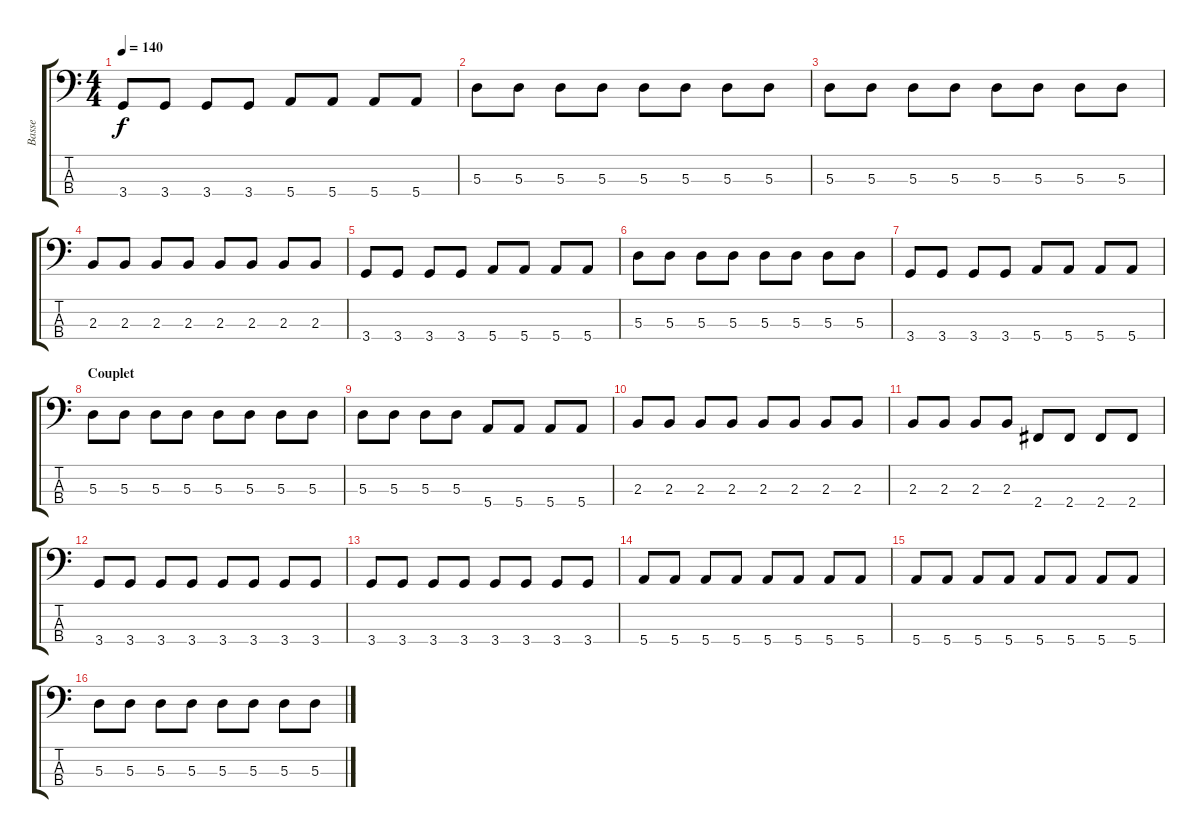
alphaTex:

\track ("Basse" "Basse") {instrument electricbassfinger}
\staff {score tabs}
\tuning (G2 D2 A1 E1) {hide}
\ts (4 4)
\tempo 140
\clef f4
\ks c
3.4.8{dy f} 3.4.8 3.4.8 3.4.8 5.4.8 5.4.8 5.4.8 5.4.8 |
5.3.8 5.3.8 5.3.8 5.3.8 5.3.8 5.3.8 5.3.8 5.3.8 |
5.3.8 5.3.8 5.3.8 5.3.8 5.3.8 5.3.8 5.3.8 5.3.8 |
2.3.8 2.3.8 2.3.8 2.3.8 2.3.8 2.3.8 2.3.8 2.3.8 |
3.4.8 3.4.8 3.4.8 3.4.8 5.4.8 5.4.8 5.4.8 5.4.8 |
5.3.8 5.3.8 5.3.8 5.3.8 5.3.8 5.3.8 5.3.8 5.3.8 |
3.4.8 3.4.8 3.4.8 3.4.8 5.4.8 5.4.8 5.4.8 5.4.8 |
\section ("" "Couplet")
5.3.8 5.3.8 5.3.8 5.3.8 5.3.8 5.3.8 5.3.8 5.3.8 |
5.3.8 5.3.8 5.3.8 5.3.8 5.4.8 5.4.8 5.4.8 5.4.8 |
2.3.8 2.3.8 2.3.8 2.3.8 2.3.8 2.3.8 2.3.8 2.3.8 |
2.3.8 2.3.8 2.3.8 2.3.8 2.4.8 2.4.8 2.4.8 2.4.8 |
3.4.8 3.4.8 3.4.8 3.4.8 3.4.8 3.4.8 3.4.8 3.4.8 |
3.4.8 3.4.8 3.4.8 3.4.8 3.4.8 3.4.8 3.4.8 3.4.8 |
5.4.8 5.4.8 5.4.8 5.4.8 5.4.8 5.4.8 5.4.8 5.4.8 |
5.4.8 5.4.8 5.4.8 5.4.8 5.4.8 5.4.8 5.4.8 5.4.8 |
5.3.8 5.3.8 5.3.8 5.3.8 5.3.8 5.3.8 5.3.8 5.3.8
